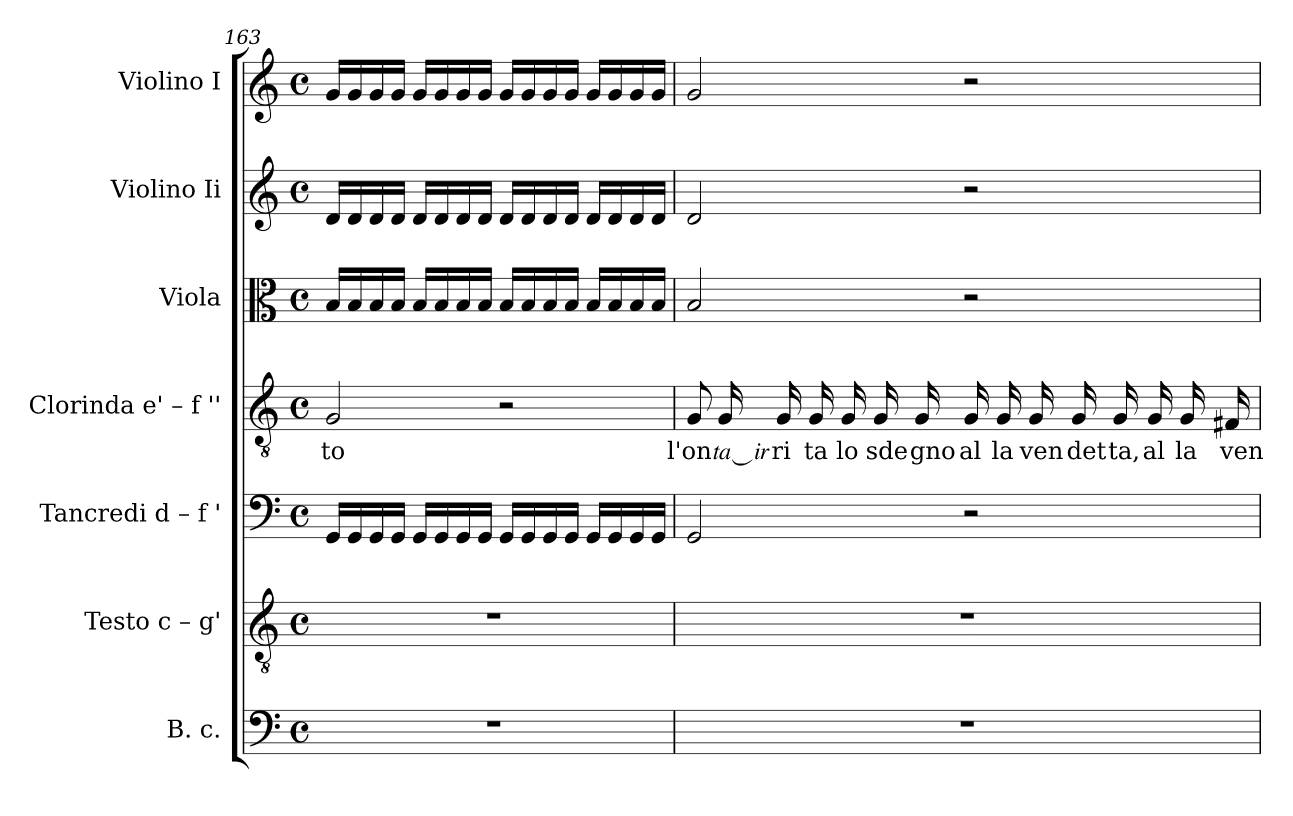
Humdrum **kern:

**kern	**kern	**kern	**kern	**text	**kern	**kern	**kern	**text
*part7	*part6	*part5	*part4	*part4	*part3	*part2	*part1	*part1
*staff7	*staff6	*staff5	*staff4	*staff4	*staff3	*staff2	*staff1	*staff1
*I"B. c.	*I"Testo  c – g'	*I"Tancredi  d – f '	*I"Clorinda  e' – f ''	*	*I"Viola	*I"Violino Ii	*I"Violino I	*
*clefF4	*clefGv2	*clefF4	*clefGv2	*	*clefC3	*clefG2	*clefG2	*
*k[]	*k[]	*k[]	*k[]	*	*k[]	*k[]	*k[]	*
*C:	*C:	*C:	*C:	*	*C:	*C:	*C:	*
*M4/4	*M4/4	*M4/4	*M4/4	*	*M4/4	*M4/4	*M4/4	*
*met(c)	*met(c)	*met(c)	*met(c)	*	*met(c)	*met(c)	*met(c)	*
=163	=163	=163	=163	=163	=163	=163	=163	=163
!	!	!	!	!LO:LY:b:cj	!	!	!	!LO:LY:b:cj
1r	1r	16GG/L	2G/	to	16B/L	16d/L	16g/L	.
!	!	!	!	!	!	!	!	!LO:LY:b:cj
.	.	16GG/	.	.	16B/	16d/	16g/	.
!	!	!	!	!	!	!	!	!LO:LY:b:cj
.	.	16GG/	.	.	16B/	16d/	16g/	.
!	!	!	!	!	!	!	!	!LO:LY:b:cj
.	.	16GG/J	.	.	16B/J	16d/J	16g/J	.
!	!	!	!	!	!	!	!	!LO:LY:b:cj
.	.	16GG/L	.	.	16B/L	16d/L	16g/L	.
!	!	!	!	!	!	!	!	!LO:LY:b:cj
.	.	16GG/	.	.	16B/	16d/	16g/	.
!	!	!	!	!	!	!	!	!LO:LY:b:cj
.	.	16GG/	.	.	16B/	16d/	16g/	.
!	!	!	!	!	!	!	!	!LO:LY:b:cj
.	.	16GG/J	.	.	16B/J	16d/J	16g/J	.
!	!	!	!	!	!	!	!	!LO:LY:b:cj
.	.	16GG/L	2r	.	16B/L	16d/L	16g/L	.
!	!	!	!	!	!	!	!	!LO:LY:b:cj
.	.	16GG/	.	.	16B/	16d/	16g/	.
!	!	!	!	!	!	!	!	!LO:LY:b:cj
.	.	16GG/	.	.	16B/	16d/	16g/	.
!	!	!	!	!	!	!	!	!LO:LY:b:cj
.	.	16GG/J	.	.	16B/J	16d/J	16g/J	.
!	!	!	!	!	!	!	!	!LO:LY:b:cj
.	.	16GG/L	.	.	16B/L	16d/L	16g/L	.
!	!	!	!	!	!	!	!	!LO:LY:b:cj
.	.	16GG/	.	.	16B/	16d/	16g/	.
!	!	!	!	!	!	!	!	!LO:LY:b:cj
.	.	16GG/	.	.	16B/	16d/	16g/	.
!	!	!	!	!	!	!	!	!LO:LY:b:cj
.	.	16GG/J	.	.	16B/J	16d/J	16g/J	.
!!LO:PB:g=z
=164	=164	=164	=164	=164	=164	=164	=164	=164
!	!	!	!	!LO:LY:b:cj	!	!	!	!LO:LY:b:cj
1r	1r	2GG/	8G/	l'on	2B/	2d/	2g/	.
!	!	!	!	!LO:LY:b:cj	!	!	!	!
.	.	.	16G/	ta‿ir	.	.	.	.
!	!	!	!	!LO:LY:b:cj	!	!	!	!
.	.	.	16G/	ri	.	.	.	.
!	!	!	!	!LO:LY:b:cj	!	!	!	!
.	.	.	16G/	ta	.	.	.	.
!	!	!	!	!LO:LY:b:cj	!	!	!	!
.	.	.	16G/	lo	.	.	.	.
!	!	!	!	!LO:LY:b:cj	!	!	!	!
.	.	.	16G/	sde	.	.	.	.
!	!	!	!	!LO:LY:b:cj	!	!	!	!
.	.	.	16G/	gno	.	.	.	.
!	!	!	!	!LO:LY:b:cj	!	!	!	!
.	.	2r	16G/	al	2r	2r	2r	.
!	!	!	!	!LO:LY:b:cj	!	!	!	!
.	.	.	16G/	la	.	.	.	.
!	!	!	!	!LO:LY:b:cj	!	!	!	!
.	.	.	16G/	ven	.	.	.	.
!	!	!	!	!LO:LY:b:cj	!	!	!	!
.	.	.	16G/	det	.	.	.	.
!	!	!	!	!LO:LY:b:cj	!	!	!	!
.	.	.	16G/	ta,	.	.	.	.
!	!	!	!	!LO:LY:b:cj	!	!	!	!
.	.	.	16G/	al	.	.	.	.
!	!	!	!	!LO:LY:b:cj	!	!	!	!
.	.	.	16G/	la	.	.	.	.
!	!	!	!	!LO:LY:b:cj	!	!	!	!
.	.	.	16F#/	ven	.	.	.	.
=	=	=	=	=	=	=	=	=
*-	*-	*-	*-	*-	*-	*-	*-	*-
